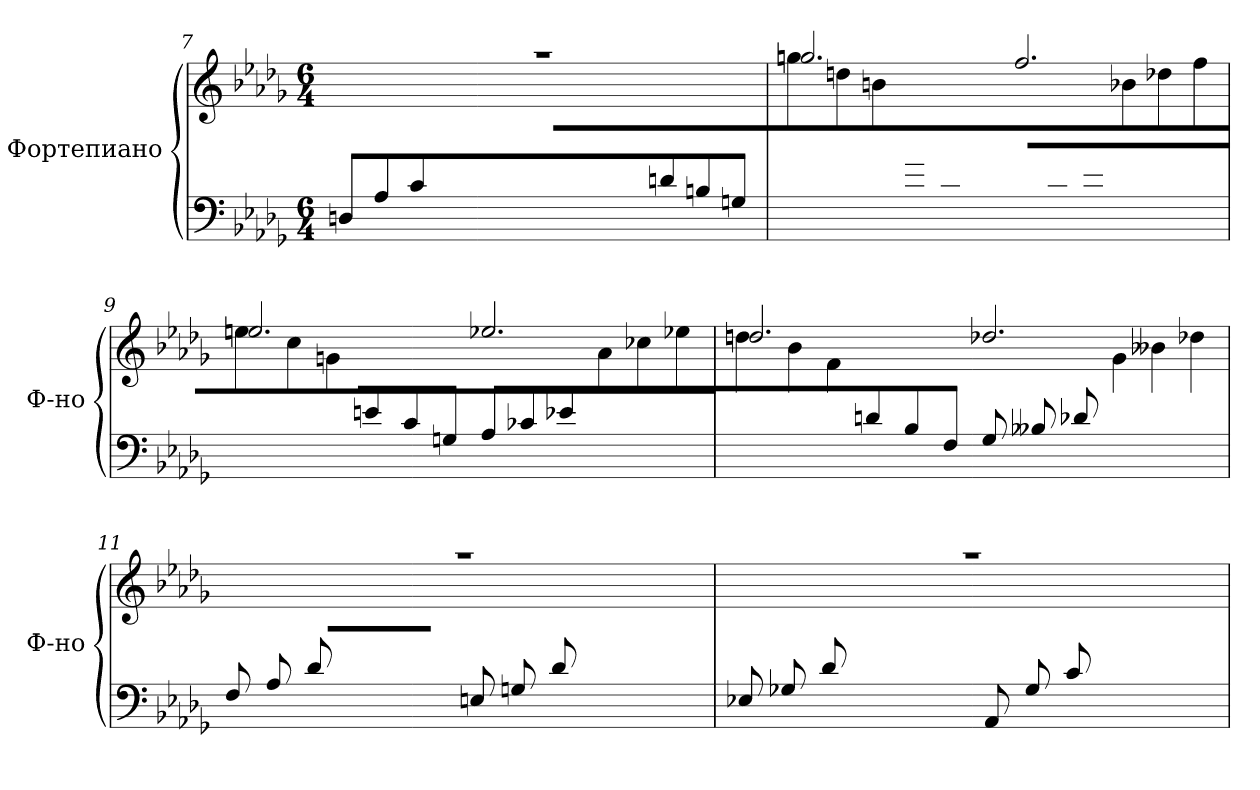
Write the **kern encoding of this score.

**kern	**kern
*part1	*part1
*staff2	*staff1
*I"Фортепиано	*
*I'Ф-но	*
*clefF4	*clefG2
*k[b-e-a-d-g-]	*k[b-e-a-d-g-]
*M6/4	*M6/4
=7	=7
*	*^
8Dn</L	1.r	4.ryy
8A-/	.	.
8c/	.	.
2.ryy	.	8f<\
.	.	8a-<\
.	.	8cc<\J
.	.	8bn<\L
.	.	8gn\
.	.	8f\
8dn</	.	4.ryy
8Bn/	.	.
8Gn/J	.	.
=8	=8	=8
4.ryy	2.ggn/	8ggn<\L
.	.	8ddn\
.	.	8bn\
8gn</	.	2.ryy
8dn/	.	.
8Bn</J	.	.
8B-X</L	2.ff/	.
8d-X</	.	.
8f</	.	.
4.ryy	.	8b-X\
.	.	8dd-X\
.	.	8ff<\J
=9	=9	=9
4.ryy	2.een/	8een<\L
.	.	8cc\
.	.	8gn<\
8en/	.	2.ryy
8c/	.	.
8Gn</J	.	.
8A-</L	2.ee-X/	.
8c-X/	.	.
8e-X/	.	.
4.ryy	.	8a-<\
.	.	8cc-X<\
.	.	8ee-X\J
=10	=10	=10
4.ryy	2.ddn/	8ddn<\L
.	.	8b-\
.	.	8f\
8dn/	.	2.ryy
8B-/	.	.
8F</J	.	.
8G-</L	2.dd-X/	.
8B--X/	.	.
8d-X/	.	.
4.ryy	.	8g-\
.	.	8b--X\
.	.	8dd-X\J
=11	=11	=11
8F</L	1.r	4.ryy
8A-/	.	.
8d-/	.	.
4.ryy	.	8f<\
.	.	8a-\
.	.	8dd-<\J
8En</L	.	4.ryy
8Gn/	.	.
8d-/	.	.
4.ryy	.	8en<\
.	.	8gn\
.	.	8dd-\J
=12	=12	=12
8E-X/L	1.r	4.ryy
8G-X</	.	.
8d-/	.	.
4.ryy	.	8e-X\
.	.	8g-X\
.	.	8dd-\J
8AA-</L	.	4.ryy
8G-/	.	.
8c/	.	.
4.ryy	.	8e-\
.	.	8g-\
.	.	8cc\J
*	*v	*v
=	=
*-	*-
